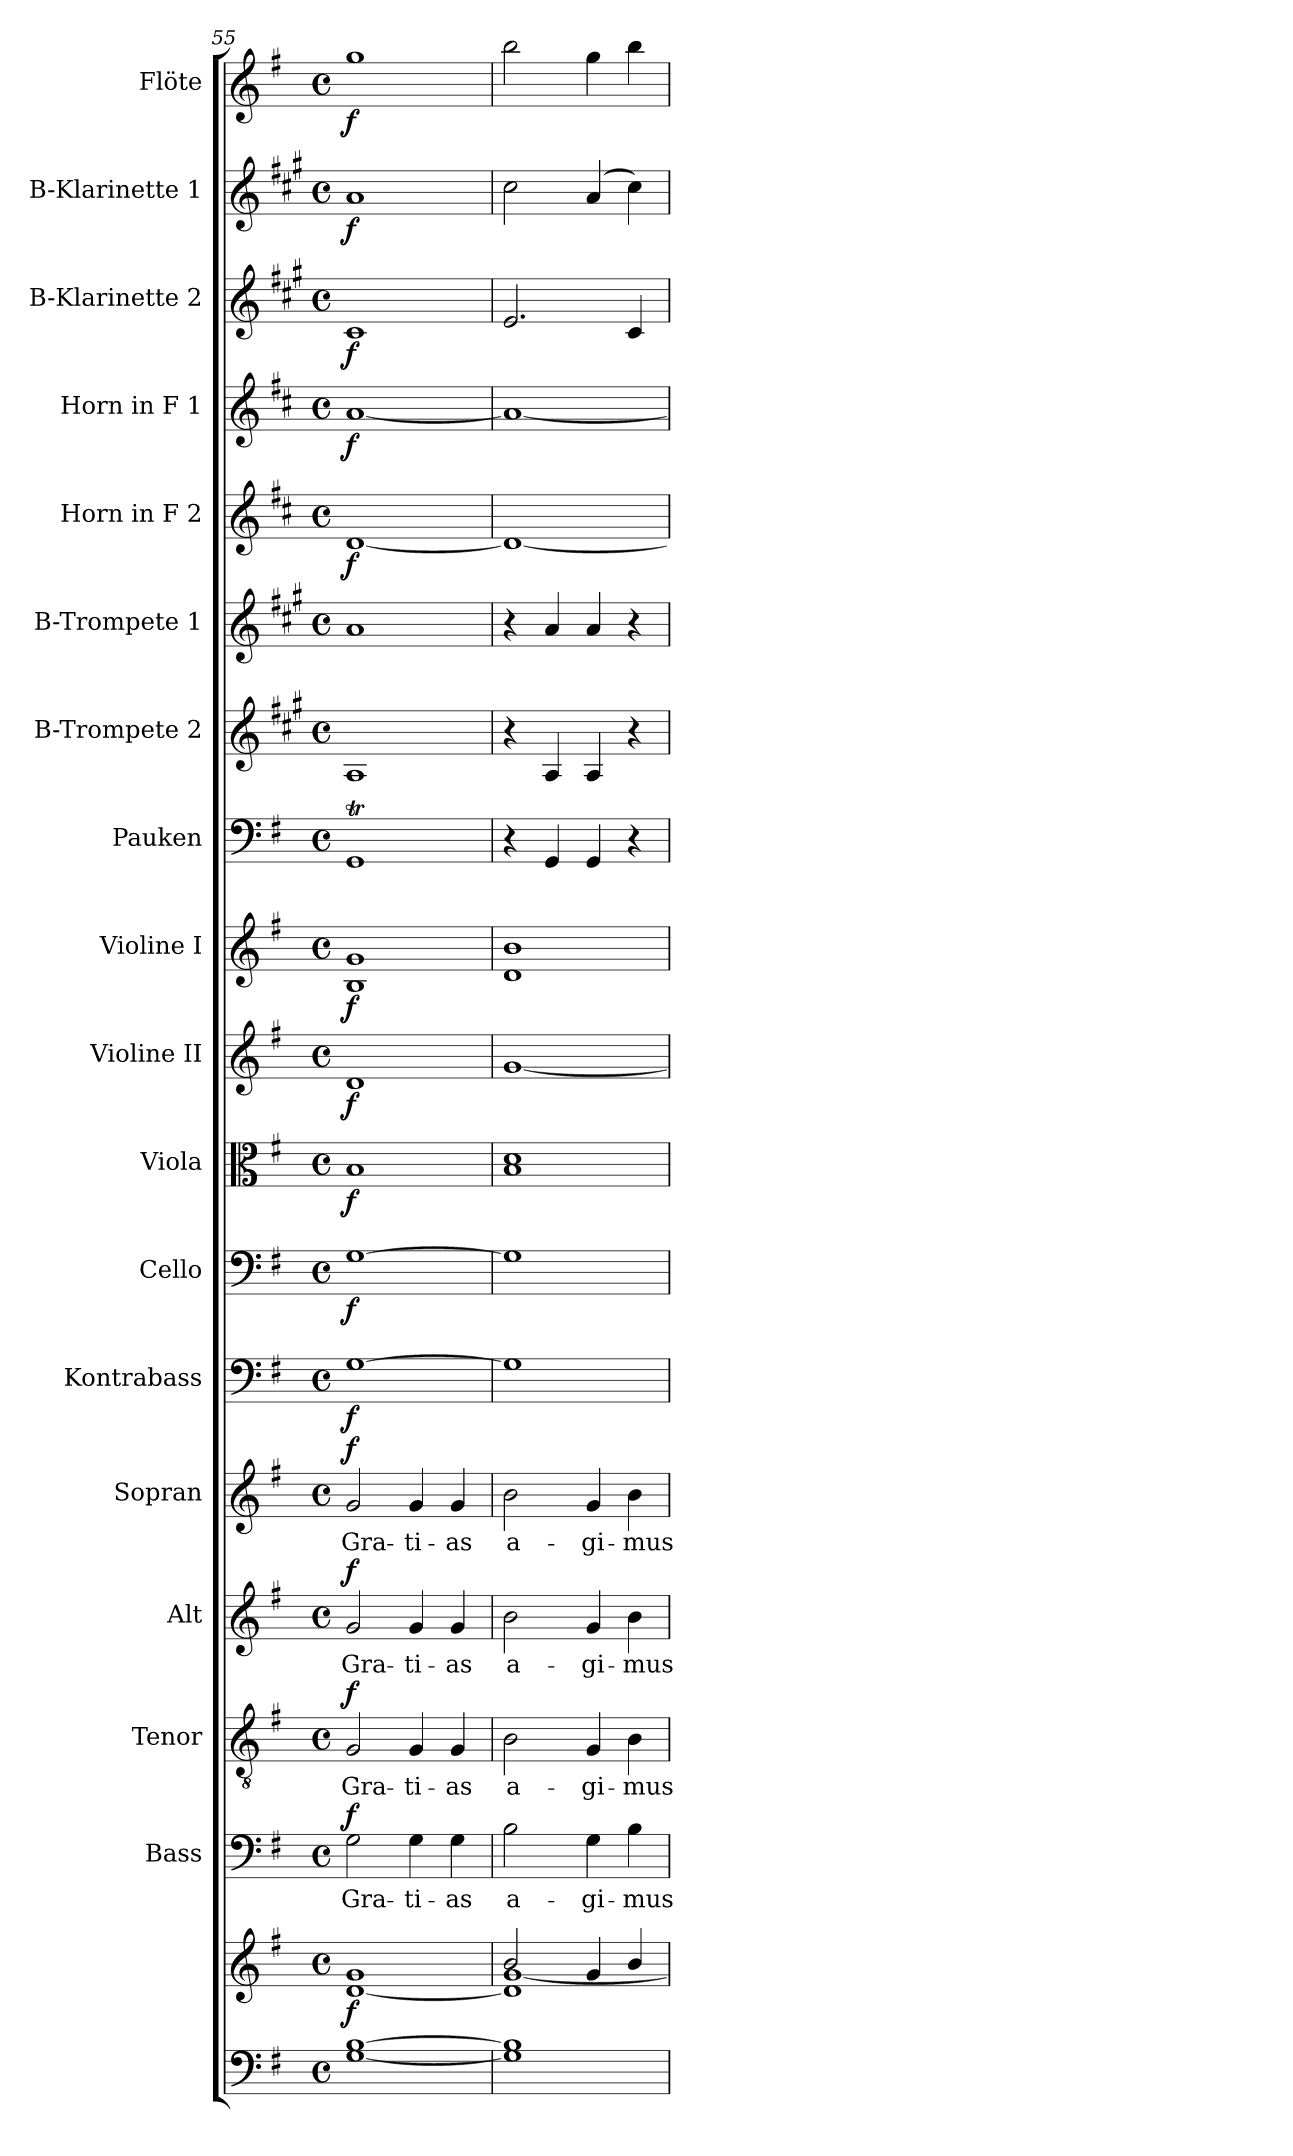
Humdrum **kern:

**kern	**kern	**dynam	**kern	**text	**dynam	**kern	**text	**dynam	**kern	**text	**dynam	**kern	**text	**dynam	**kern	**dynam	**kern	**dynam	**kern	**dynam	**kern	**dynam	**kern	**dynam	**kern	**kern	**kern	**kern	**dynam	**kern	**dynam	**kern	**dynam	**kern	**dynam	**kern	**dynam
*part18	*part18	*part18	*part17	*part17	*part17	*part16	*part16	*part16	*part15	*part15	*part15	*part14	*part14	*part14	*part13	*part13	*part12	*part12	*part11	*part11	*part10	*part10	*part9	*part9	*part8	*part7	*part6	*part5	*part5	*part4	*part4	*part3	*part3	*part2	*part2	*part1	*part1
*staff19	*staff18	*staff18/19	*staff17	*staff17	*staff17	*staff16	*staff16	*staff16	*staff15	*staff15	*staff15	*staff14	*staff14	*staff14	*staff13	*staff13	*staff12	*staff12	*staff11	*staff11	*staff10	*staff10	*staff9	*staff9	*staff8	*staff7	*staff6	*staff5	*staff5	*staff4	*staff4	*staff3	*staff3	*staff2	*staff2	*staff1	*staff1
*	*	*	*I"Bass	*	*	*I"Tenor	*	*	*I"Alt	*	*	*I"Sopran	*	*	*I"Kontrabass	*	*I"Cello	*	*I"Viola	*	*I"Violine II	*	*I"Violine I	*	*I"Pauken	*I"B-Trompete 2	*I"B-Trompete 1	*I"Horn in F 2	*	*I"Horn in F 1	*	*I"B-Klarinette 2	*	*I"B-Klarinette 1	*	*I"Flöte	*
*	*	*	*I'B.	*	*	*I'T.	*	*	*I'A.	*	*	*I'S.	*	*	*I'Kb.	*	*	*	*I'Vla.	*	*I'Vl. II	*	*I'Vl. I	*	*I'Pk.	*I'Trp. 2	*I'Trp. 1	*	*	*	*	*I'Kl. 2	*	*I'Kl. 1	*	*I'Fl.	*
*clefF4	*clefG2	*	*clefF4	*	*	*clefGv2	*	*	*clefG2	*	*	*clefG2	*	*	*clefF4	*	*clefF4	*	*clefC3	*	*clefG2	*	*clefG2	*	*clefF4	*clefG2	*clefG2	*clefG2	*	*clefG2	*	*clefG2	*	*clefG2	*	*clefG2	*
*	*	*	*	*	*	*	*	*	*	*	*	*	*	*	*ITrd7c12	*	*	*	*	*	*	*	*	*	*	*ITrd1c2	*ITrd1c2	*ITrd4c7	*	*ITrd4c7	*	*ITrd1c2	*	*ITrd1c2	*	*	*
*k[f#]	*k[f#]	*	*k[f#]	*	*	*k[f#]	*	*	*k[f#]	*	*	*k[f#]	*	*	*k[f#]	*	*k[f#]	*	*k[f#]	*	*k[f#]	*	*k[f#]	*	*k[f#]	*k[f#]	*k[f#]	*k[f#]	*	*k[f#]	*	*k[f#]	*	*k[f#]	*	*k[f#]	*
*G:	*G:	*	*G:	*	*	*G:	*	*	*G:	*	*	*G:	*	*	*G:	*	*G:	*	*G:	*	*G:	*	*G:	*	*G:	*G:	*G:	*G:	*	*G:	*	*G:	*	*G:	*	*G:	*
*M4/4	*M4/4	*	*M4/4	*	*	*M4/4	*	*	*M4/4	*	*	*M4/4	*	*	*M4/4	*	*M4/4	*	*M4/4	*	*M4/4	*	*M4/4	*	*M4/4	*M4/4	*M4/4	*M4/4	*	*M4/4	*	*M4/4	*	*M4/4	*	*M4/4	*
*met(c)	*met(c)	*	*met(c)	*	*	*met(c)	*	*	*met(c)	*	*	*met(c)	*	*	*met(c)	*	*met(c)	*	*met(c)	*	*met(c)	*	*met(c)	*	*met(c)	*met(c)	*met(c)	*met(c)	*	*met(c)	*	*met(c)	*	*met(c)	*	*met(c)	*
=55	=55	=55	=55	=55	=55	=55	=55	=55	=55	=55	=55	=55	=55	=55	=55	=55	=55	=55	=55	=55	=55	=55	=55	=55	=55	=55	=55	=55	=55	=55	=55	=55	=55	=55	=55	=55	=55
*^	*^	*	*	*	*	*	*	*	*	*	*	*	*	*	*	*	*	*	*	*	*	*	*	*	*	*	*	*	*	*	*	*	*	*	*	*	*
!	!	!	!	!LO:DY:b	!	!LO:LY:b	!LO:DY:a	!	!LO:LY:b	!LO:DY:a	!	!LO:LY:b	!LO:DY:a	!	!LO:LY:b	!LO:DY:a	!	!LO:DY:b	!	!LO:DY:b	!	!LO:DY:b	!	!LO:DY:b	!	!LO:DY:b	!	!	!	!	!LO:DY:b	!	!LO:DY:b	!	!LO:DY:b	!	!LO:DY:b	!	!LO:DY:b
[>1B	[<1G	1g	[<1d	f	2G\	Gra-	f	2G/	Gra-	f	2g/	Gra-	f	2g/	Gra-	f	[1GG	f	[1G	f	1B	f	1d	f	1B 1g	f	1GGT	1G	1g	[1G	f	[1d	f	1B	f	1g	f	1gg	f
!	!	!	!	!	!	!LO:LY:b	!	!	!LO:LY:b	!	!	!LO:LY:b	!	!	!LO:LY:b	!	!	!	!	!	!	!	!	!	!	!	!	!	!	!	!	!	!	!	!	!	!	!	!
.	.	.	.	.	4G\	-ti-	.	4G/	-ti-	.	4g/	-ti-	.	4g/	-ti-	.	.	.	.	.	.	.	.	.	.	.	.	.	.	.	.	.	.	.	.	.	.	.	.
!	!	!	!	!	!	!LO:LY:b	!	!	!LO:LY:b	!	!	!LO:LY:b	!	!	!LO:LY:b	!	!	!	!	!	!	!	!	!	!	!	!	!	!	!	!	!	!	!	!	!	!	!	!
.	.	.	.	.	4G\	-as	.	4G/	-as	.	4g/	-as	.	4g/	-as	.	.	.	.	.	.	.	.	.	.	.	.	.	.	.	.	.	.	.	.	.	.	.	.
=56	=56	=56	=56	=56	=56	=56	=56	=56	=56	=56	=56	=56	=56	=56	=56	=56	=56	=56	=56	=56	=56	=56	=56	=56	=56	=56	=56	=56	=56	=56	=56	=56	=56	=56	=56	=56	=56	=56	=56
!	!	!	!	!	!	!LO:LY:b	!	!	!LO:LY:b	!	!	!LO:LY:b	!	!	!LO:LY:b	!	!	!	!	!	!	!	!	!	!	!	!	!	!	!	!	!	!	!	!	!	!	!	!
1B]	1G]	2b/	1d] [<1g	.	2B\	a-	.	2B\	a-	.	2b\	a-	.	2b\	a-	.	1GG]	.	1G]	.	1B 1d	.	[1g	.	1d 1b	.	4r	4r	4r	1G_	.	1d_	.	2.d/	.	2b\	.	2bb\	.
.	.	.	.	.	.	.	.	.	.	.	.	.	.	.	.	.	.	.	.	.	.	.	.	.	.	.	4GG/	4G/	4g/	.	.	.	.	.	.	.	.	.	.
!	!	!	!	!	!	!LO:LY:b	!	!	!LO:LY:b	!	!	!LO:LY:b	!	!	!LO:LY:b	!	!	!	!	!	!	!	!	!	!	!	!	!	!	!	!	!	!	!	!	!	!	!	!
.	.	4g/	.	.	4G\	-gi-	.	4G/	-gi-	.	4g/	-gi-	.	4g/	-gi-	.	.	.	.	.	.	.	.	.	.	.	4GG/	4G/	4g/	.	.	.	.	.	.	(4g/	.	4gg\	.
!	!	!	!	!	!	!LO:LY:b	!	!	!LO:LY:b	!	!	!LO:LY:b	!	!	!LO:LY:b	!	!	!	!	!	!	!	!	!	!	!	!	!	!	!	!	!	!	!	!	!	!	!	!
.	.	4b/	.	.	4B\	-mus	.	4B\	-mus	.	4b\	-mus	.	4b\	-mus	.	.	.	.	.	.	.	.	.	.	.	4r	4r	4r	.	.	.	.	4B/	.	4b\)	.	4bb\	.
*v	*v	*	*	*	*	*	*	*	*	*	*	*	*	*	*	*	*	*	*	*	*	*	*	*	*	*	*	*	*	*	*	*	*	*	*	*	*	*	*
*	*v	*v	*	*	*	*	*	*	*	*	*	*	*	*	*	*	*	*	*	*	*	*	*	*	*	*	*	*	*	*	*	*	*	*	*	*	*	*
=	=	=	=	=	=	=	=	=	=	=	=	=	=	=	=	=	=	=	=	=	=	=	=	=	=	=	=	=	=	=	=	=	=	=	=	=	=
*-	*-	*-	*-	*-	*-	*-	*-	*-	*-	*-	*-	*-	*-	*-	*-	*-	*-	*-	*-	*-	*-	*-	*-	*-	*-	*-	*-	*-	*-	*-	*-	*-	*-	*-	*-	*-	*-
